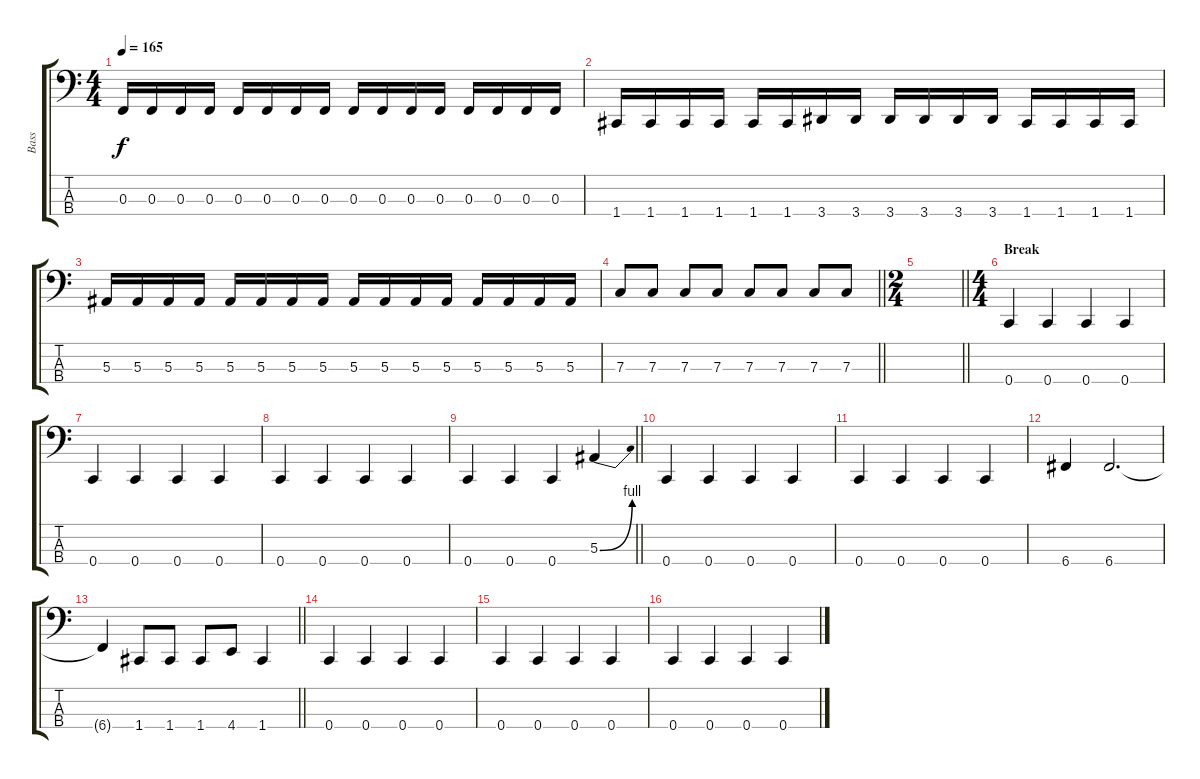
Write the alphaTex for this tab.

\track ("Bass" "Bass") {instrument electricbassfinger}
\staff {score tabs}
\tuning (Eb2 Bb1 F1 C1) {hide}
\ts (4 4)
\tempo 165
\clef f4
\ks c
0.3.16{dy f} 0.3.16 0.3.16 0.3.16 0.3.16 0.3.16 0.3.16 0.3.16 0.3.16 0.3.16 0.3.16 0.3.16 0.3.16 0.3.16 0.3.16 0.3.16 |
1.4.16 1.4.16 1.4.16 1.4.16 1.4.16 1.4.16 3.4.16 3.4.16 3.4.16 3.4.16 3.4.16 3.4.16 1.4.16 1.4.16 1.4.16 1.4.16 |
5.3.16 5.3.16 5.3.16 5.3.16 5.3.16 5.3.16 5.3.16 5.3.16 5.3.16 5.3.16 5.3.16 5.3.16 5.3.16 5.3.16 5.3.16 5.3.16 |
\barLineRight lightlight
7.3.8 7.3.8 7.3.8 7.3.8 7.3.8 7.3.8 7.3.8 7.3.8 |
\ts (2 4)
\barLineRight lightlight
|
\ts (4 4)
\section ("" "Break")
0.4.4 0.4.4 0.4.4 0.4.4 |
0.4.4 0.4.4 0.4.4 0.4.4 |
0.4.4 0.4.4 0.4.4 0.4.4 |
\barLineRight lightlight
0.4.4 0.4.4 0.4.4 5.3{be (bend 0 0 60 4)}.4 |
0.4.4 0.4.4 0.4.4 0.4.4 |
0.4.4 0.4.4 0.4.4 0.4.4 |
6.4.4 6.4.2{d} |
\barLineRight lightlight
6.4{t}.4 1.4.8 1.4.8 1.4.8 4.4.8 1.4.4 |
0.4.4 0.4.4 0.4.4 0.4.4 |
0.4.4 0.4.4 0.4.4 0.4.4 |
0.4.4 0.4.4 0.4.4 0.4.4
